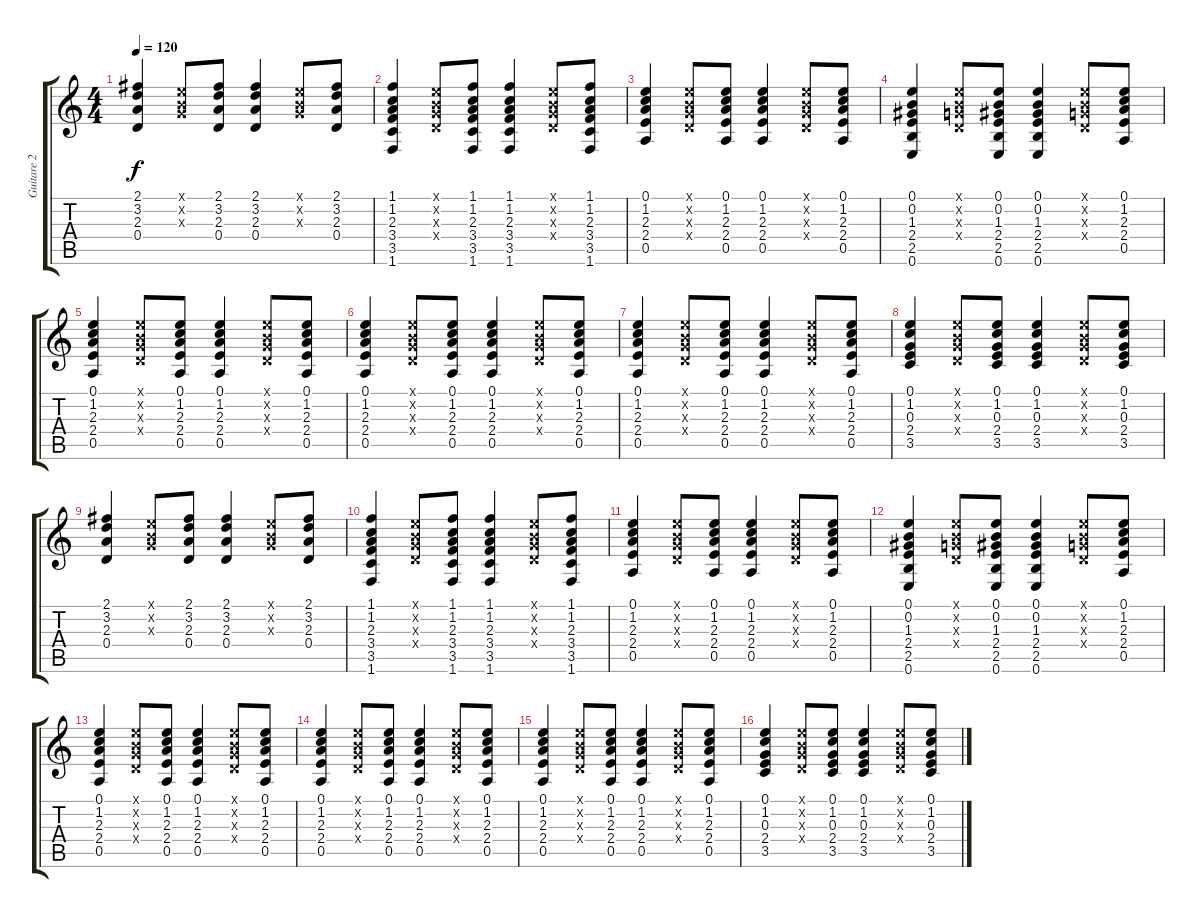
\track ("Guitare 2" "Guitare 2") {instrument acousticguitarsteel}
\staff {score tabs}
\tuning (E4 B3 G3 D3 A2 E2) {hide}
\ts (4 4)
\tempo 120
\clef g2
\ks c
(2.1 3.2 2.3 0.4).4{dy f} (0.1{x} 0.2{x} 0.3{x}).8 (2.1 3.2 2.3 0.4).8 (2.1 3.2 2.3 0.4).4 (0.1{x} 0.2{x} 0.3{x}).8 (2.1 3.2 2.3 0.4).8 |
(1.1 1.2 2.3 3.4 3.5 1.6).4 (0.1{x} 0.2{x} 0.3{x} 0.4{x}).8 (1.1 1.2 2.3 3.4 3.5 1.6).8 (1.1 1.2 2.3 3.4 3.5 1.6).4 (0.1{x} 0.2{x} 0.3{x} 0.4{x}).8 (1.1 1.2 2.3 3.4 3.5 1.6).8 |
(0.1 1.2 2.3 2.4 0.5).4 (0.1{x} 0.2{x} 0.3{x} 0.4{x}).8 (0.1 1.2 2.3 2.4 0.5).8 (0.1 1.2 2.3 2.4 0.5).4 (0.1{x} 0.2{x} 0.3{x} 0.4{x}).8 (0.1 1.2 2.3 2.4 0.5).8 |
(0.1 0.2 1.3 2.4 2.5 0.6).4 (0.1{x} 0.2{x} 0.3{x} 0.4{x}).8 (0.1 0.2 1.3 2.4 2.5 0.6).8 (0.1 0.2 1.3 2.4 2.5 0.6).4 (0.1{x} 0.2{x} 0.3{x} 0.4{x}).8 (0.1 1.2 2.3 2.4 0.5).8 |
(0.1 1.2 2.3 2.4 0.5).4 (0.1{x} 0.2{x} 0.3{x} 0.4{x}).8 (0.1 1.2 2.3 2.4 0.5).8 (0.1 1.2 2.3 2.4 0.5).4 (0.1{x} 0.2{x} 0.3{x} 0.4{x}).8 (0.1 1.2 2.3 2.4 0.5).8 |
(0.1 1.2 2.3 2.4 0.5).4 (0.1{x} 0.2{x} 0.3{x} 0.4{x}).8 (0.1 1.2 2.3 2.4 0.5).8 (0.1 1.2 2.3 2.4 0.5).4 (0.1{x} 0.2{x} 0.3{x} 0.4{x}).8 (0.1 1.2 2.3 2.4 0.5).8 |
(0.1 1.2 2.3 2.4 0.5).4 (0.1{x} 0.2{x} 0.3{x} 0.4{x}).8 (0.1 1.2 2.3 2.4 0.5).8 (0.1 1.2 2.3 2.4 0.5).4 (0.1{x} 0.2{x} 0.3{x} 0.4{x}).8 (0.1 1.2 2.3 2.4 0.5).8 |
(0.1 1.2 0.3 2.4 3.5).4 (0.1{x} 0.2{x} 0.3{x} 0.4{x}).8 (0.1 1.2 0.3 2.4 3.5).8 (0.1 1.2 0.3 2.4 3.5).4 (0.1{x} 0.2{x} 0.3{x} 0.4{x}).8 (0.1 1.2 0.3 2.4 3.5).8 |
(2.1 3.2 2.3 0.4).4 (0.1{x} 0.2{x} 0.3{x}).8 (2.1 3.2 2.3 0.4).8 (2.1 3.2 2.3 0.4).4 (0.1{x} 0.2{x} 0.3{x}).8 (2.1 3.2 2.3 0.4).8 |
(1.1 1.2 2.3 3.4 3.5 1.6).4 (0.1{x} 0.2{x} 0.3{x} 0.4{x}).8 (1.1 1.2 2.3 3.4 3.5 1.6).8 (1.1 1.2 2.3 3.4 3.5 1.6).4 (0.1{x} 0.2{x} 0.3{x} 0.4{x}).8 (1.1 1.2 2.3 3.4 3.5 1.6).8 |
(0.1 1.2 2.3 2.4 0.5).4 (0.1{x} 0.2{x} 0.3{x} 0.4{x}).8 (0.1 1.2 2.3 2.4 0.5).8 (0.1 1.2 2.3 2.4 0.5).4 (0.1{x} 0.2{x} 0.3{x} 0.4{x}).8 (0.1 1.2 2.3 2.4 0.5).8 |
(0.1 0.2 1.3 2.4 2.5 0.6).4 (0.1{x} 0.2{x} 0.3{x} 0.4{x}).8 (0.1 0.2 1.3 2.4 2.5 0.6).8 (0.1 0.2 1.3 2.4 2.5 0.6).4 (0.1{x} 0.2{x} 0.3{x} 0.4{x}).8 (0.1 1.2 2.3 2.4 0.5).8 |
(0.1 1.2 2.3 2.4 0.5).4 (0.1{x} 0.2{x} 0.3{x} 0.4{x}).8 (0.1 1.2 2.3 2.4 0.5).8 (0.1 1.2 2.3 2.4 0.5).4 (0.1{x} 0.2{x} 0.3{x} 0.4{x}).8 (0.1 1.2 2.3 2.4 0.5).8 |
(0.1 1.2 2.3 2.4 0.5).4 (0.1{x} 0.2{x} 0.3{x} 0.4{x}).8 (0.1 1.2 2.3 2.4 0.5).8 (0.1 1.2 2.3 2.4 0.5).4 (0.1{x} 0.2{x} 0.3{x} 0.4{x}).8 (0.1 1.2 2.3 2.4 0.5).8 |
(0.1 1.2 2.3 2.4 0.5).4 (0.1{x} 0.2{x} 0.3{x} 0.4{x}).8 (0.1 1.2 2.3 2.4 0.5).8 (0.1 1.2 2.3 2.4 0.5).4 (0.1{x} 0.2{x} 0.3{x} 0.4{x}).8 (0.1 1.2 2.3 2.4 0.5).8 |
(0.1 1.2 0.3 2.4 3.5).4 (0.1{x} 0.2{x} 0.3{x} 0.4{x}).8 (0.1 1.2 0.3 2.4 3.5).8 (0.1 1.2 0.3 2.4 3.5).4 (0.1{x} 0.2{x} 0.3{x} 0.4{x}).8 (0.1 1.2 0.3 2.4 3.5).8
